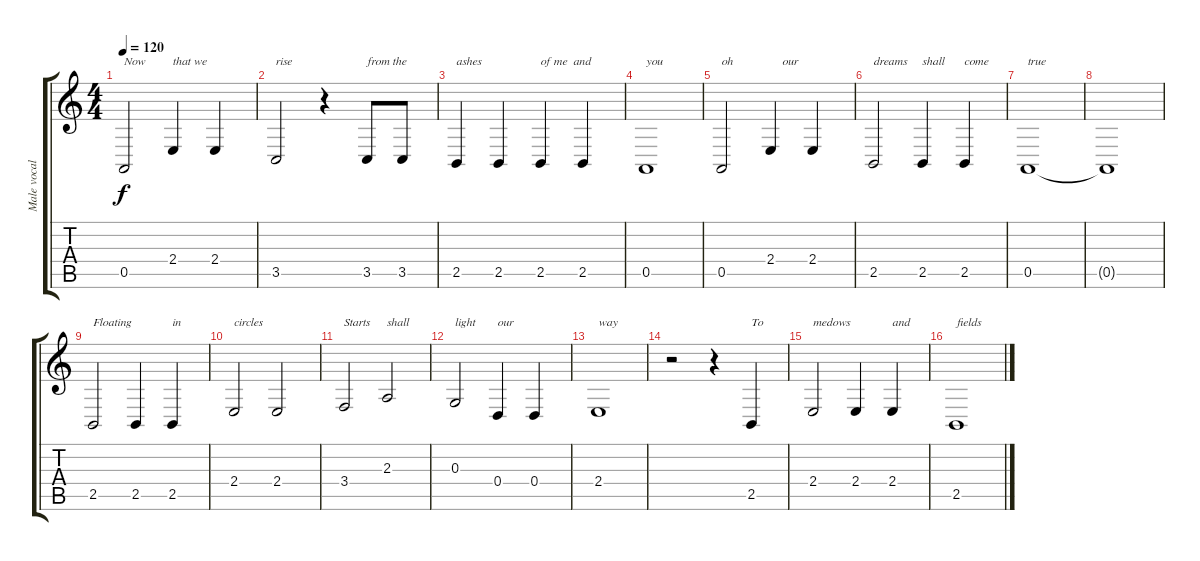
\track ("Male vocals" "Male vocal") {instrument violin}
\staff {score tabs}
\tuning (E4 B3 G3 D3 A2 E2) {hide}
\ts (4 4)
\tempo 120
\clef g2
\ks c
0.5.2{txt "Now " dy f} 2.4.4{txt "that we"} 2.4.4 |
3.5.2{txt "rise"} r.4 3.5.8{txt "from the"} 3.5.8 |
2.5.4{txt "ashes"} 2.5.4 2.5.4{txt "of me  and"} 2.5.4 |
0.5.1{txt "you"} |
0.5.2{txt "oh"} 2.4.4{txt "    our "} 2.4.4 |
2.5.2{txt "dreams"} 2.5.4{txt "shall"} 2.5.4{txt "come"} |
0.5.1{txt "true"} |
0.5{t}.1 |
2.5.2{txt "Floating"} 2.5.4 2.5.4{txt "in"} |
2.4.2{txt "circles"} 2.4.2 |
3.4.2{txt "Starts"} 2.3.2{txt "shall"} |
0.3.2{txt "light"} 0.4.4{txt "our"} 0.4.4 |
2.4.1{txt "way"} |
r.2 r.4 2.5.4{txt "To "} |
2.4.2{txt "medows"} 2.4.4 2.4.4{txt "and"} |
2.5.1{txt "fields"}
